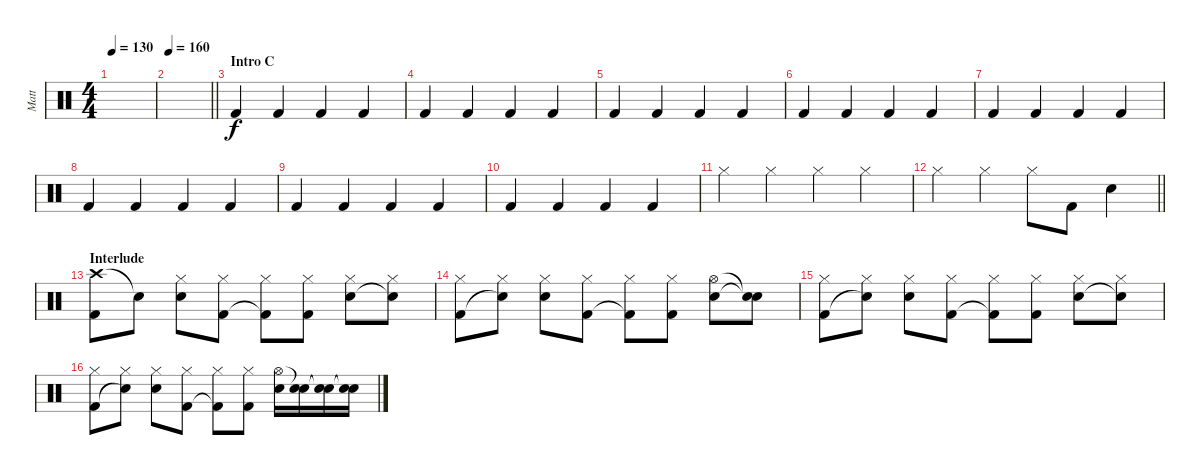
\track ("Matt" "Matt") {instrument percussion}
\staff {score}
\articulation defaults
\ts (4 4)
\tempo 130
\clef neutral
\ks c
|
\tempo 160
\barLineRight lightlight
|
\section ("" "Intro C")
"Kick (hit) 2".4 "Kick (hit) 2".4 "Kick (hit) 2".4 "Kick (hit) 2".4 |
"Kick (hit) 2".4 "Kick (hit) 2".4 "Kick (hit) 2".4 "Kick (hit) 2".4 |
"Kick (hit) 2".4 "Kick (hit) 2".4 "Kick (hit) 2".4 "Kick (hit) 2".4 |
"Kick (hit) 2".4 "Kick (hit) 2".4 "Kick (hit) 2".4 "Kick (hit) 2".4 |
"Kick (hit) 2".4 "Kick (hit) 2".4 "Kick (hit) 2".4 "Kick (hit) 2".4 |
"Kick (hit) 2".4 "Kick (hit) 2".4 "Kick (hit) 2".4 "Kick (hit) 2".4 |
"Kick (hit) 2".4 "Kick (hit) 2".4 "Kick (hit) 2".4 "Kick (hit) 2".4 |
"Kick (hit) 2".4 "Kick (hit) 2".4 "Kick (hit) 2".4 "Kick (hit) 2".4 |
"Hi-Hat (closed)".4 "Hi-Hat (closed)".4 "Hi-Hat (closed)".4 "Hi-Hat (closed)".4 |
\barLineRight lightlight "Hi-Hat (closed)".4 "Hi-Hat (closed)".4 "Hi-Hat (closed)".8 "Kick (hit) 2".8 "Snare (hit) 2".4
|
\section ("" "Interlude")
("Crash high (hit)" "Kick (hit) 2").8 "Snare (hit)"{t}.8 ("Hi-Hat (closed)" "Snare (hit) 2").8 ("Hi-Hat (closed)" "Kick (hit) 2").8 ("Hi-Hat (closed)" "Kick (hit) 2"{t}).8 ("Hi-Hat (closed)" "Kick (hit) 2").8 ("Hi-Hat (closed)" "Snare (hit) 2").8 ("Hi-Hat (closed)" "Snare (hit)"{t}).8 |
("Hi-Hat (closed)" "Kick (hit) 2").8 ("Hi-Hat (closed)" "Snare (hit)"{t}).8 ("Hi-Hat (closed)" "Snare (hit) 2").8 ("Hi-Hat (closed)" "Kick (hit) 2").8 ("Hi-Hat (closed)" "Kick (hit) 2"{t}).8 ("Hi-Hat (closed)" "Kick (hit) 2").8 ("Hi-Hat (open)" "Snare (hit) 2").8 ("Snare (hit)"{t} "Snare (hit)"{t}).8 |
("Hi-Hat (closed)" "Kick (hit) 2").8 ("Hi-Hat (closed)" "Snare (hit)"{t}).8 ("Hi-Hat (closed)" "Snare (hit) 2").8 ("Hi-Hat (closed)" "Kick (hit) 2").8 ("Hi-Hat (closed)" "Kick (hit) 2"{t}).8 ("Hi-Hat (closed)" "Kick (hit) 2").8 ("Hi-Hat (closed)" "Snare (hit) 2").8 ("Hi-Hat (closed)" "Snare (hit) 2"{t}).8 |
("Hi-Hat (closed)" "Kick (hit) 2").8 ("Hi-Hat (closed)" "Snare (hit)"{t}).8 ("Hi-Hat (closed)" "Snare (hit) 2").8 ("Hi-Hat (closed)" "Kick (hit) 2").8 ("Hi-Hat (closed)" "Kick (hit) 2"{t}).8 ("Hi-Hat (closed)" "Kick (hit) 2").8 ("Hi-Hat (open)" "Snare (hit) 2").16 ("Snare (hit)"{t} "Snare (hit) 2").16 ("Snare (hit)"{t} "Snare (hit) 2"{t}).16 ("Snare (hit)"{t} "Snare (hit) 2"{t}).16
